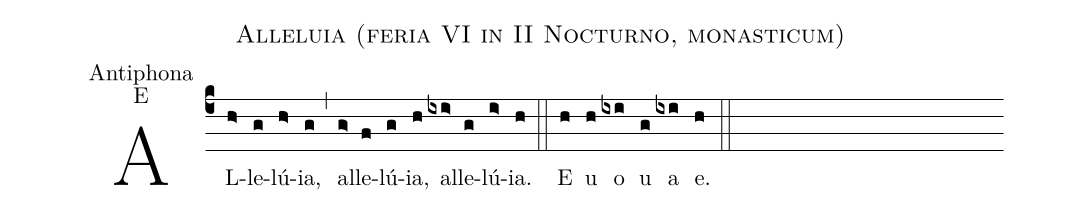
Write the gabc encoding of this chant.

name:Alleluia (feria VI in II Nocturno, monasticum);
office-part:Antiphona;
mode:E;
%%
(c4)AL(h>)le(g)lú(h>)ia,(g) (,) al(g>)le(f)lú(g)ia,(h) al(ixi>)le(g)lú(i>)ia.(h) (::) E(h) u(h) o(ixi) u(g) a(ixi) e.(h) (::)
